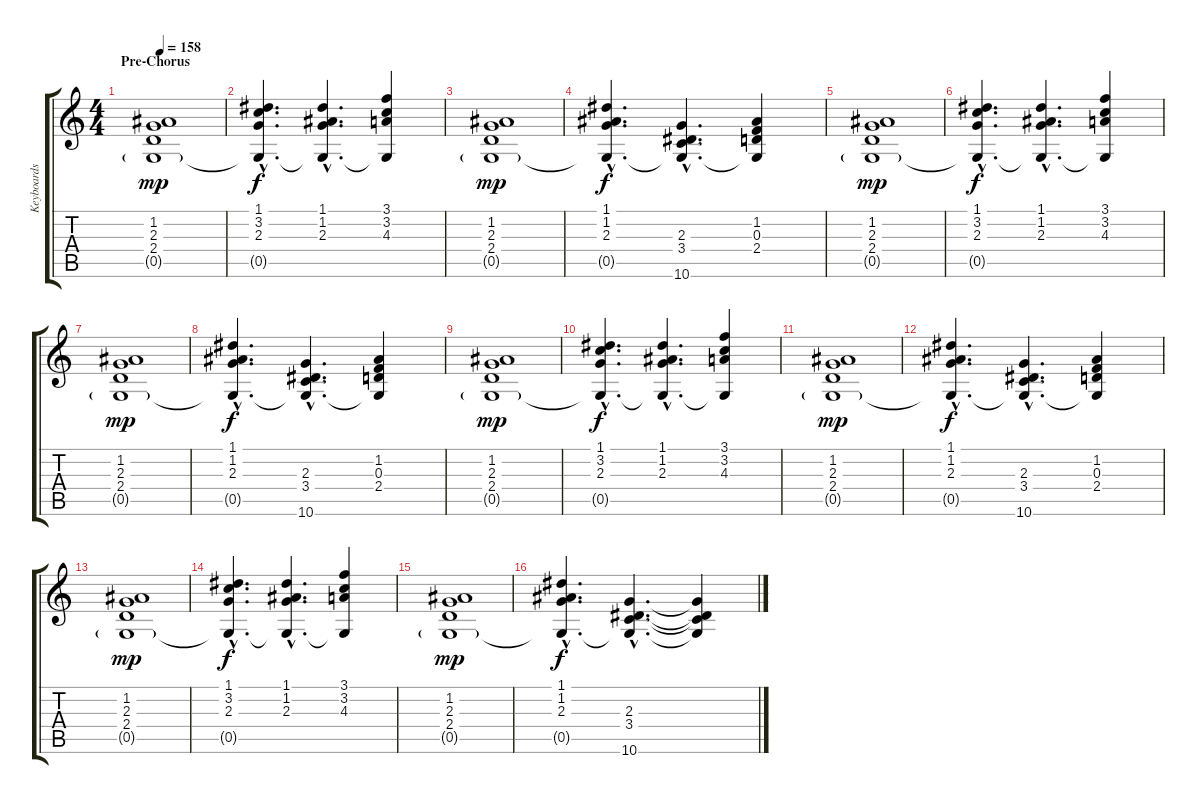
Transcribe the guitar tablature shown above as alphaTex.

\track ("Keyboards" "Keyboards") {instrument stringensemble1}
\staff {score tabs}
\tuning (D5 A4 F4 C4 G3 D3) {hide}
\ts (4 4)
\section ("" "Pre-Chorus")
\tempo 158
\clef g2
\ks c
(1.2 2.3 2.4 0.5{g}).1{dy mp} |
(1.1{hac} 3.2{hac} 2.3{hac} 0.5{hac t}).4{d dy f} (1.1{hac} 1.2{hac} 2.3{hac} 0.5{hac t}).4{d} (3.1 3.2 4.3 0.5{t}).4 |
(1.2 2.3 2.4 0.5{g}).1{dy mp} |
(1.1{hac} 1.2{hac} 2.3{hac} 0.5{hac t}).4{d dy f} (2.3{hac} 3.4{hac} 0.5{hac t} 10.6{hac}).4{d} (1.2 0.3 2.4 0.5{t}).4 |
(1.2 2.3 2.4 0.5{g}).1{dy mp} |
(1.1{hac} 3.2{hac} 2.3{hac} 0.5{hac t}).4{d dy f} (1.1{hac} 1.2{hac} 2.3{hac} 0.5{hac t}).4{d} (3.1 3.2 4.3 0.5{t}).4 |
(1.2 2.3 2.4 0.5{g}).1{dy mp} |
(1.1{hac} 1.2{hac} 2.3{hac} 0.5{hac t}).4{d dy f} (2.3{hac} 3.4{hac} 0.5{hac t} 10.6{hac}).4{d} (1.2 0.3 2.4 0.5{t}).4 |
(1.2 2.3 2.4 0.5{g}).1{dy mp} |
(1.1{hac} 3.2{hac} 2.3{hac} 0.5{hac t}).4{d dy f} (1.1{hac} 1.2{hac} 2.3{hac} 0.5{hac t}).4{d} (3.1 3.2 4.3 0.5{t}).4 |
(1.2 2.3 2.4 0.5{g}).1{dy mp} |
(1.1{hac} 1.2{hac} 2.3{hac} 0.5{hac t}).4{d dy f} (2.3{hac} 3.4{hac} 0.5{hac t} 10.6{hac}).4{d} (1.2 0.3 2.4 0.5{t}).4 |
(1.2 2.3 2.4 0.5{g}).1{dy mp} |
(1.1{hac} 3.2{hac} 2.3{hac} 0.5{hac t}).4{d dy f} (1.1{hac} 1.2{hac} 2.3{hac} 0.5{hac t}).4{d} (3.1 3.2 4.3 0.5{t}).4 |
(1.2 2.3 2.4 0.5{g}).1{dy mp} |
(1.1{hac} 1.2{hac} 2.3{hac} 0.5{hac t}).4{d dy f} (2.3{hac} 3.4{hac} 0.5{hac t} 10.6{hac}).4{d} (2.3{t} 3.4{t} 0.5{t} 10.6{t}).4
